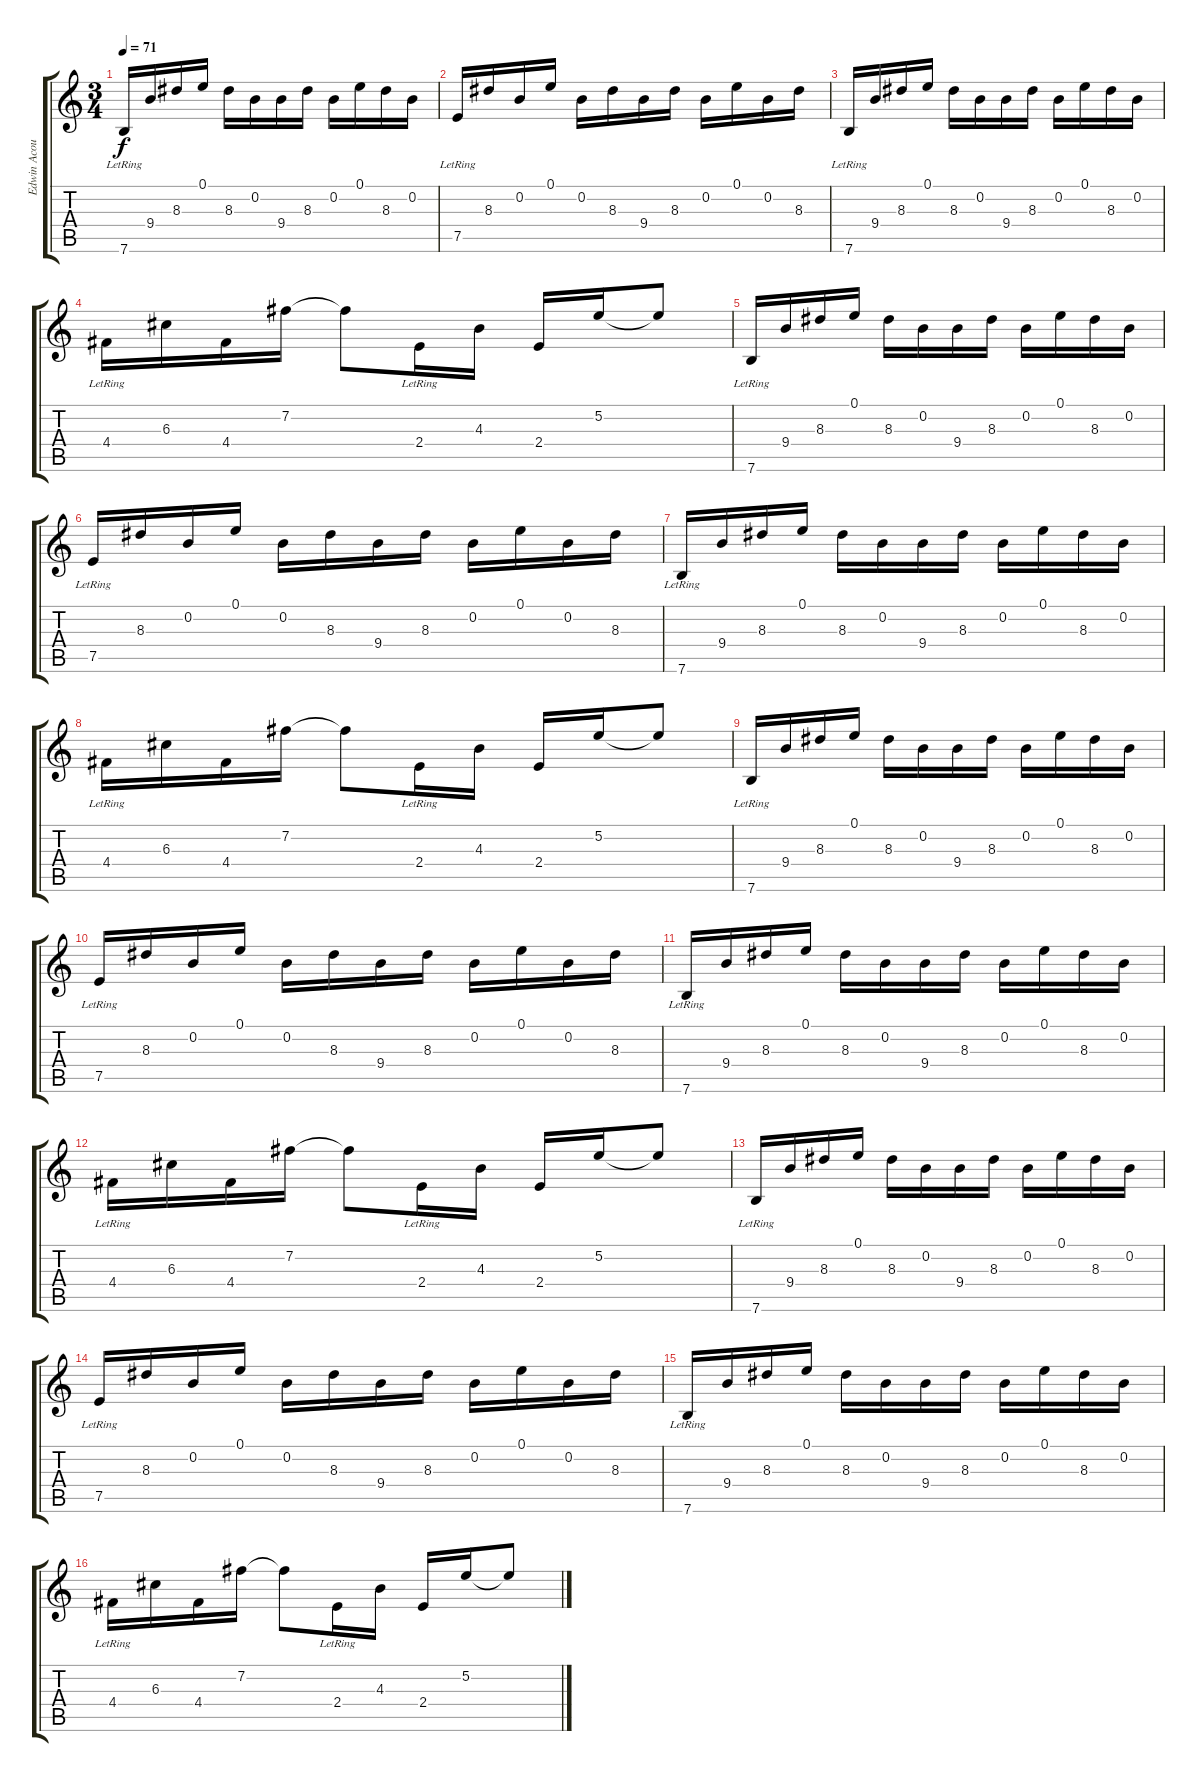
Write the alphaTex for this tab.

\track ("Edwin Acoustic Guitar" "Edwin Acou") {instrument acousticguitarsteel}
\staff {score tabs}
\tuning (E4 B3 G3 D3 A2 E2) {hide}
\ts (3 4)
\tempo 71
\clef g2
\ks c
7.6{lr}.16{dy f} 9.4.16 8.3.16 0.1.16 8.3.16 0.2.16 9.4.16 8.3.16 0.2.16 0.1.16 8.3.16 0.2.16 |
7.5{lr}.16 8.3.16 0.2.16 0.1.16 0.2.16 8.3.16 9.4.16 8.3.16 0.2.16 0.1.16 0.2.16 8.3.16 |
7.6{lr}.16 9.4.16 8.3.16 0.1.16 8.3.16 0.2.16 9.4.16 8.3.16 0.2.16 0.1.16 8.3.16 0.2.16 |
4.4{lr}.16 6.3.16 4.4.16 7.2.16 7.2{t}.8 2.4{lr}.16 4.3.16 2.4.16 5.2.16 5.2{t}.8 |
7.6{lr}.16 9.4.16 8.3.16 0.1.16 8.3.16 0.2.16 9.4.16 8.3.16 0.2.16 0.1.16 8.3.16 0.2.16 |
7.5{lr}.16 8.3.16 0.2.16 0.1.16 0.2.16 8.3.16 9.4.16 8.3.16 0.2.16 0.1.16 0.2.16 8.3.16 |
7.6{lr}.16 9.4.16 8.3.16 0.1.16 8.3.16 0.2.16 9.4.16 8.3.16 0.2.16 0.1.16 8.3.16 0.2.16 |
4.4{lr}.16 6.3.16 4.4.16 7.2.16 7.2{t}.8 2.4{lr}.16 4.3.16 2.4.16 5.2.16 5.2{t}.8 |
7.6{lr}.16 9.4.16 8.3.16 0.1.16 8.3.16 0.2.16 9.4.16 8.3.16 0.2.16 0.1.16 8.3.16 0.2.16 |
7.5{lr}.16 8.3.16 0.2.16 0.1.16 0.2.16 8.3.16 9.4.16 8.3.16 0.2.16 0.1.16 0.2.16 8.3.16 |
7.6{lr}.16 9.4.16 8.3.16 0.1.16 8.3.16 0.2.16 9.4.16 8.3.16 0.2.16 0.1.16 8.3.16 0.2.16 |
4.4{lr}.16 6.3.16 4.4.16 7.2.16 7.2{t}.8 2.4{lr}.16 4.3.16 2.4.16 5.2.16 5.2{t}.8 |
7.6{lr}.16 9.4.16 8.3.16 0.1.16 8.3.16 0.2.16 9.4.16 8.3.16 0.2.16 0.1.16 8.3.16 0.2.16 |
7.5{lr}.16 8.3.16 0.2.16 0.1.16 0.2.16 8.3.16 9.4.16 8.3.16 0.2.16 0.1.16 0.2.16 8.3.16 |
7.6{lr}.16 9.4.16 8.3.16 0.1.16 8.3.16 0.2.16 9.4.16 8.3.16 0.2.16 0.1.16 8.3.16 0.2.16 |
4.4{lr}.16 6.3.16 4.4.16 7.2.16 7.2{t}.8 2.4{lr}.16 4.3.16 2.4.16 5.2.16 5.2{t}.8
